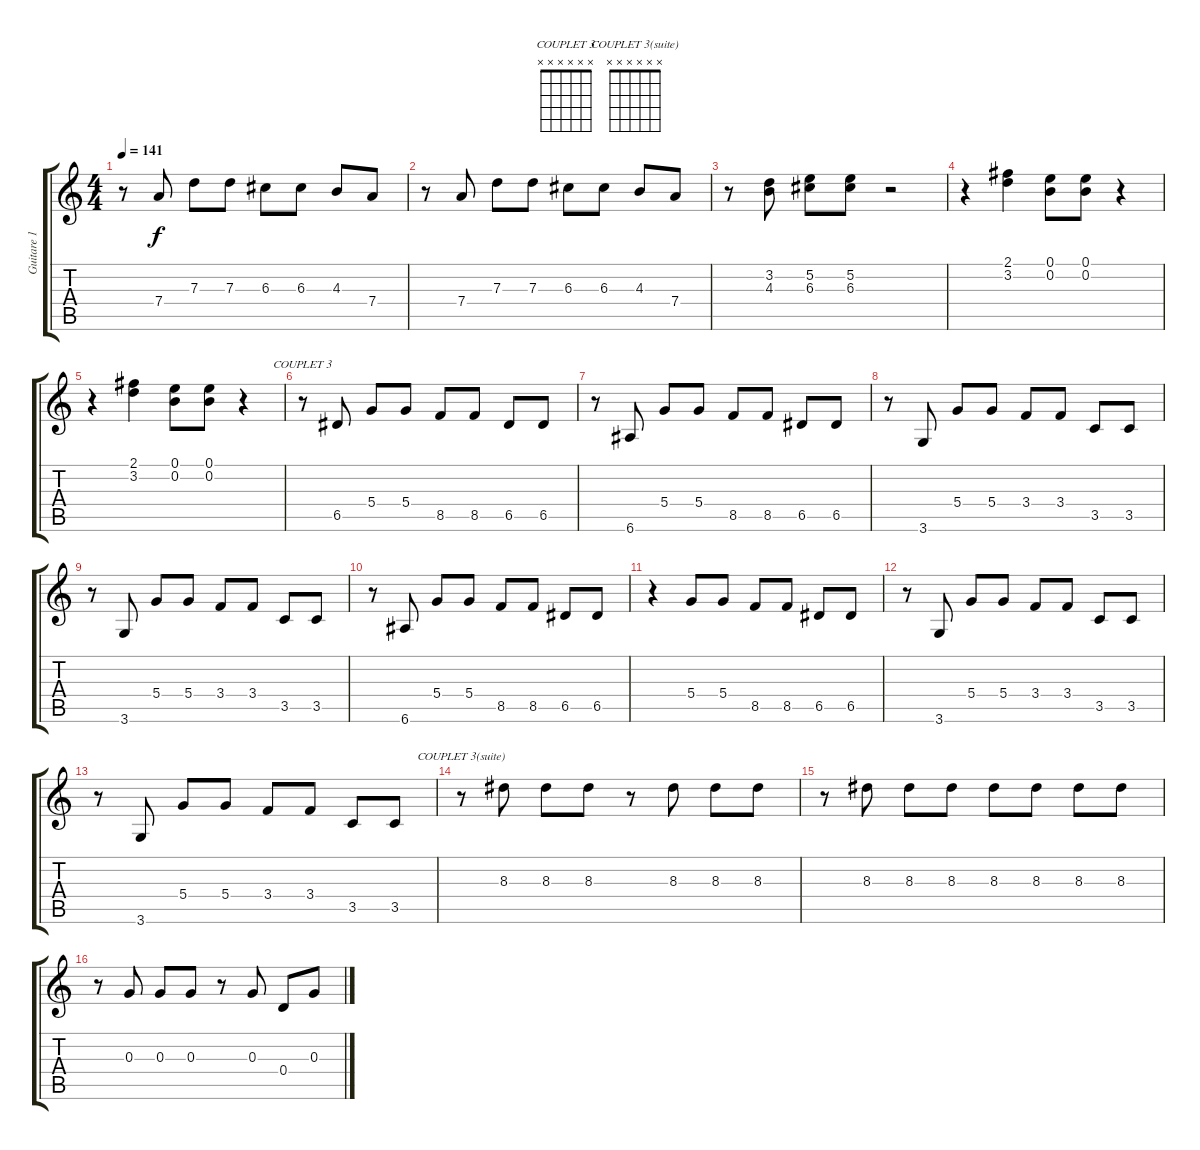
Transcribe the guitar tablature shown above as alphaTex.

\track ("Guitare 1" "Guitare 1") {instrument overdrivenguitar}
\staff {score tabs}
\tuning (E4 B3 G3 D3 A2 E2) {hide}
\chord ("COUPLET 3" x x x x x x)
\chord ("COUPLET 3(suite)" x x x x x x)
\ts (4 4)
\tempo 141
\clef g2
\ks c
r.8{dy f} 7.4.8 7.3.8 7.3.8 6.3.8 6.3.8 4.3.8 7.4.8 |
r.8 7.4.8 7.3.8 7.3.8 6.3.8 6.3.8 4.3.8 7.4.8 |
r.8 (3.2 4.3).8 (5.2 6.3).8 (5.2 6.3).8 r.2 |
r.4 (2.1 3.2).4 (0.1 0.2).8 (0.1 0.2).8 r.4 |
r.4 (2.1 3.2).4 (0.1 0.2).8 (0.1 0.2).8 r.4 |
r.8{ch "COUPLET 3"} 6.5.8 5.4.8 5.4.8 8.5.8 8.5.8 6.5.8 6.5.8 |
r.8 6.6.8 5.4.8 5.4.8 8.5.8 8.5.8 6.5.8 6.5.8 |
r.8 3.6.8 5.4.8 5.4.8 3.4.8 3.4.8 3.5.8 3.5.8 |
r.8 3.6.8 5.4.8 5.4.8 3.4.8 3.4.8 3.5.8 3.5.8 |
r.8 6.6.8 5.4.8 5.4.8 8.5.8 8.5.8 6.5.8 6.5.8 |
r.4 5.4.8 5.4.8 8.5.8 8.5.8 6.5.8 6.5.8 |
r.8 3.6.8 5.4.8 5.4.8 3.4.8 3.4.8 3.5.8 3.5.8 |
r.8 3.6.8 5.4.8 5.4.8 3.4.8 3.4.8 3.5.8 3.5.8 |
r.8{ch "COUPLET 3(suite)"} 8.3.8 8.3.8 8.3.8 r.8 8.3.8 8.3.8 8.3.8 |
r.8 8.3.8 8.3.8 8.3.8 8.3.8 8.3.8 8.3.8 8.3.8 |
r.8 0.3.8 0.3.8 0.3.8 r.8 0.3.8 0.4.8 0.3.8
